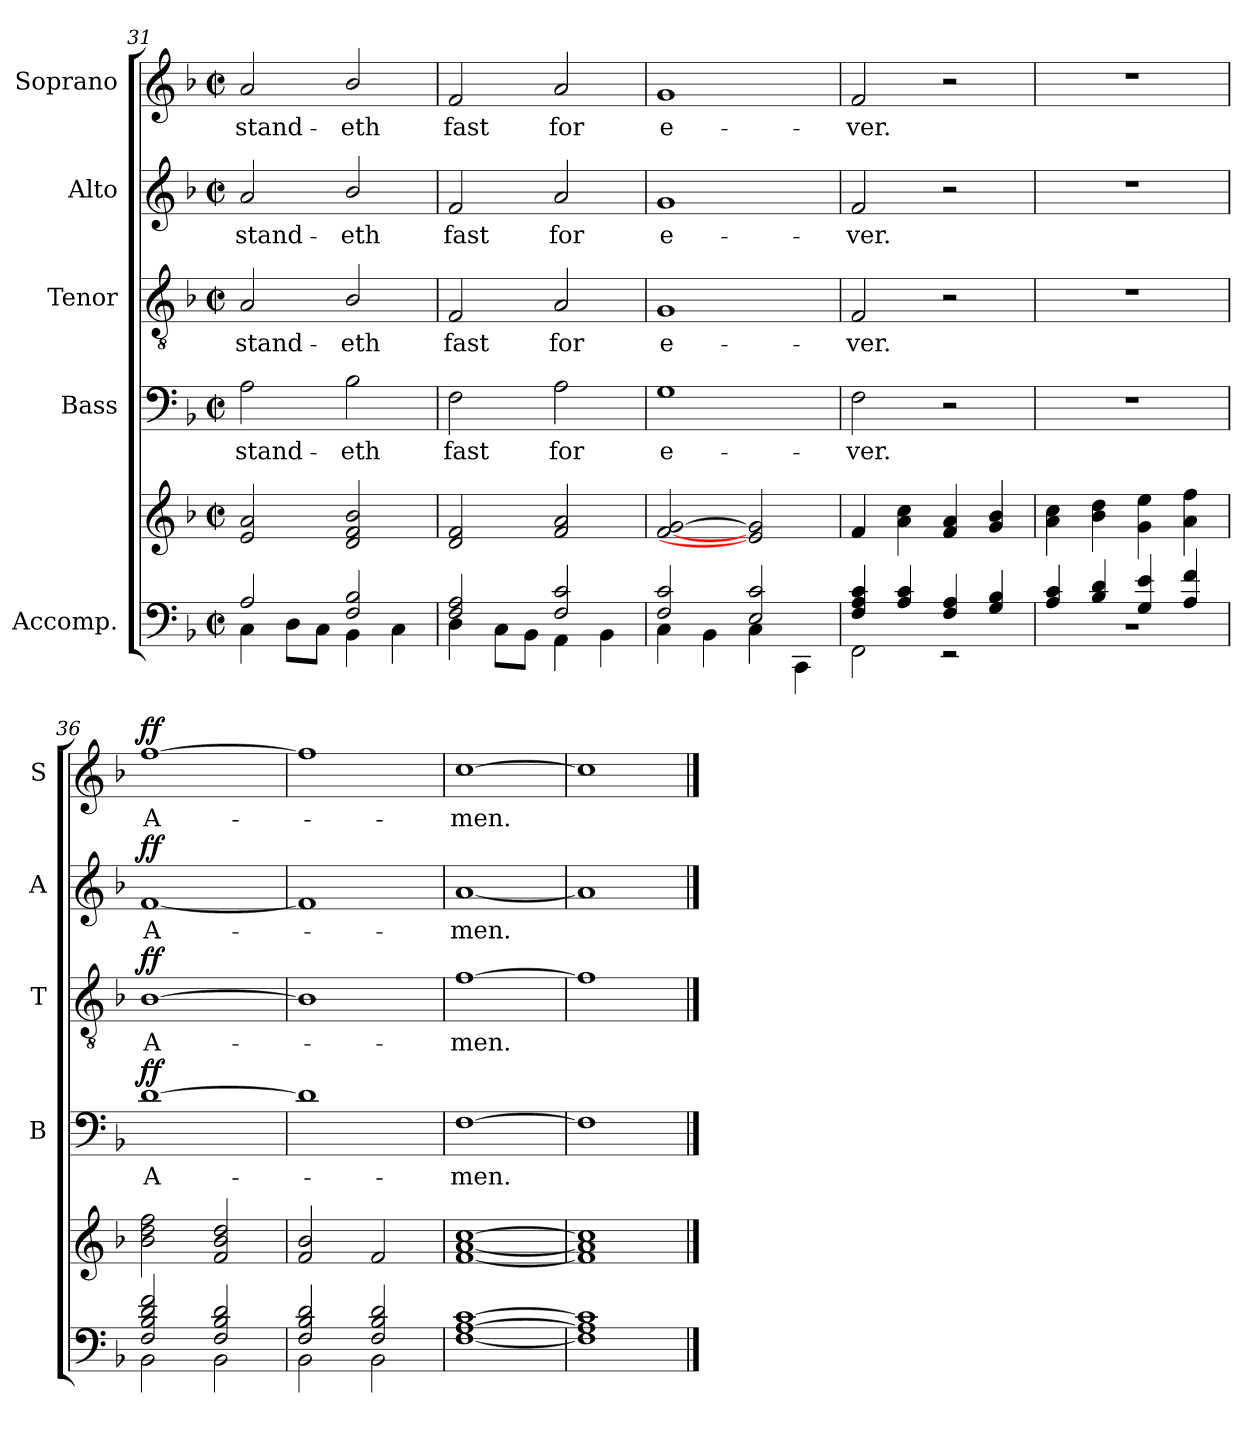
**kern	**kern	**kern	**text	**dynam	**kern	**text	**dynam	**kern	**text	**dynam	**kern	**text	**dynam
*part5	*part5	*part4	*part4	*part4	*part3	*part3	*part3	*part2	*part2	*part2	*part1	*part1	*part1
*staff6	*staff5	*staff4	*staff4	*staff4	*staff3	*staff3	*staff3	*staff2	*staff2	*staff2	*staff1	*staff1	*staff1
*I"Accomp.	*	*I"Bass	*	*	*I"Tenor	*	*	*I"Alto	*	*	*I"Soprano	*	*
*	*	*I'B	*	*	*I'T	*	*	*I'A	*	*	*I'S	*	*
*clefF4	*clefG2	*clefF4	*	*	*clefGv2	*	*	*clefG2	*	*	*clefG2	*	*
*k[b-]	*k[b-]	*k[b-]	*	*	*k[b-]	*	*	*k[b-]	*	*	*k[b-]	*	*
*F:	*F:	*F:	*	*	*F:	*	*	*F:	*	*	*F:	*	*
*M2/2	*M2/2	*M2/2	*	*	*M2/2	*	*	*M2/2	*	*	*M2/2	*	*
*met(c|)	*met(c|)	*met(c|)	*	*	*met(c|)	*	*	*met(c|)	*	*	*met(c|)	*	*
=31	=31	=31	=31	=31	=31	=31	=31	=31	=31	=31	=31	=31	=31
*^	*	*	*	*	*	*	*	*	*	*	*	*	*
!	!	!	!	!LO:LY:b	!	!	!LO:LY:b	!	!	!LO:LY:b	!	!	!LO:LY:b	!
2A/	4C\	2e 2a	2A	stand-	.	2A	stand-	.	2a	stand-	.	2a	stand-	.
.	8D\L	.	.	.	.	.	.	.	.	.	.	.	.	.
.	8C\J	.	.	.	.	.	.	.	.	.	.	.	.	.
!	!	!	!	!LO:LY:b	!	!	!LO:LY:b	!	!	!LO:LY:b	!	!	!LO:LY:b	!
2F/ 2B-/	4BB-\	2d/ 2f/ 2b-/	2B-\	-eth	.	2B-/	-eth	.	2b-/	-eth	.	2b-/	-eth	.
.	4C\	.	.	.	.	.	.	.	.	.	.	.	.	.
=32	=32	=32	=32	=32	=32	=32	=32	=32	=32	=32	=32	=32	=32	=32
!	!	!	!	!LO:LY:b	!	!	!LO:LY:b	!	!	!LO:LY:b	!	!	!LO:LY:b	!
2F/ 2A/	4D\	2d 2f	2F	fast	.	2F	fast	.	2f	fast	.	2f	fast	.
.	8C\L	.	.	.	.	.	.	.	.	.	.	.	.	.
.	8BB-\J	.	.	.	.	.	.	.	.	.	.	.	.	.
!	!	!	!	!LO:LY:b	!	!	!LO:LY:b	!	!	!LO:LY:b	!	!	!LO:LY:b	!
2F/ 2c/	4AA\	2f 2a	2A	for	.	2A	for	.	2a	for	.	2a	for	.
.	4BB-\	.	.	.	.	.	.	.	.	.	.	.	.	.
=33	=33	=33	=33	=33	=33	=33	=33	=33	=33	=33	=33	=33	=33	=33
!	!	!	!	!LO:LY:b	!	!	!LO:LY:b	!	!	!LO:LY:b	!	!	!LO:LY:b	!
2F/ 2c/	4C\	[2f [2g	1G	e-	.	1G	e-	.	1g	e-	.	1g	e-	.
.	4BB-\	.	.	.	.	.	.	.	.	.	.	.	.	.
2E/ 2c/	4C\	2e] 2g]	.	.	.	.	.	.	.	.	.	.	.	.
.	4CC\	.	.	.	.	.	.	.	.	.	.	.	.	.
=34	=34	=34	=34	=34	=34	=34	=34	=34	=34	=34	=34	=34	=34	=34
!	!	!	!	!LO:LY:b	!	!	!LO:LY:b	!	!	!LO:LY:b	!	!	!LO:LY:b	!
4F/ 4A/ 4c/	2FF\	4f	2F	-ver.	.	2F	-ver.	.	2f	-ver.	.	2f	-ver.	.
4A/ 4c/	.	4a 4cc	.	.	.	.	.	.	.	.	.	.	.	.
4F/ 4A/	2r	4f 4a	2r	.	.	2r	.	.	2r	.	.	2r	.	.
4G/ 4B-/	.	4g 4b-	.	.	.	.	.	.	.	.	.	.	.	.
=35	=35	=35	=35	=35	=35	=35	=35	=35	=35	=35	=35	=35	=35	=35
4A/ 4c/	1r	4a 4cc	1r	.	.	1r	.	.	1r	.	.	1r	.	.
4B-/ 4d/	.	4b- 4dd	.	.	.	.	.	.	.	.	.	.	.	.
4G/ 4e/	.	4g 4ee	.	.	.	.	.	.	.	.	.	.	.	.
4A/ 4f/	.	4a 4ff	.	.	.	.	.	.	.	.	.	.	.	.
=36	=36	=36	=36	=36	=36	=36	=36	=36	=36	=36	=36	=36	=36	=36
!	!	!	!	!LO:LY:b	!LO:DY:b	!	!LO:LY:b	!LO:DY:b	!	!LO:LY:b	!LO:DY:b	!	!LO:LY:b	!LO:DY:b
2F/ 2B-/ 2d/ 2f/	2BB-\	2b- 2dd 2ff	[1d	A-	ff	[1B-	A-	ff	[1f	A-	ff	[1ff	A-	ff
2F/ 2B-/ 2d/	2BB-\	2f 2b- 2dd	.	.	.	.	.	.	.	.	.	.	.	.
=37	=37	=37	=37	=37	=37	=37	=37	=37	=37	=37	=37	=37	=37	=37
2F/ 2B-/ 2d/	2BB-\	2f 2b-	1d]	.	.	1B-]	.	.	1f]	.	.	1ff]	.	.
2F/ 2B-/ 2d/	2BB-\	2f	.	.	.	.	.	.	.	.	.	.	.	.
=38	=38	=38	=38	=38	=38	=38	=38	=38	=38	=38	=38	=38	=38	=38
!	!	!	!	!LO:LY:b	!	!	!LO:LY:b	!	!	!LO:LY:b	!	!	!LO:LY:b	!
[1A/ [1c/	[1F\	[1f [1a [1cc	[1F	men.	.	[1f	men.	.	[1a	men.	.	[1cc	men.	.
=39	=39	=39	=39	=39	=39	=39	=39	=39	=39	=39	=39	=39	=39	=39
1A/] 1c/]	1F\]	1f] 1a] 1cc]	1F]	.	.	1f]	.	.	1a]	.	.	1cc]	.	.
*v	*v	*	*	*	*	*	*	*	*	*	*	*	*	*
==	==	==	==	==	==	==	==	==	==	==	==	==	==
*-	*-	*-	*-	*-	*-	*-	*-	*-	*-	*-	*-	*-	*-
